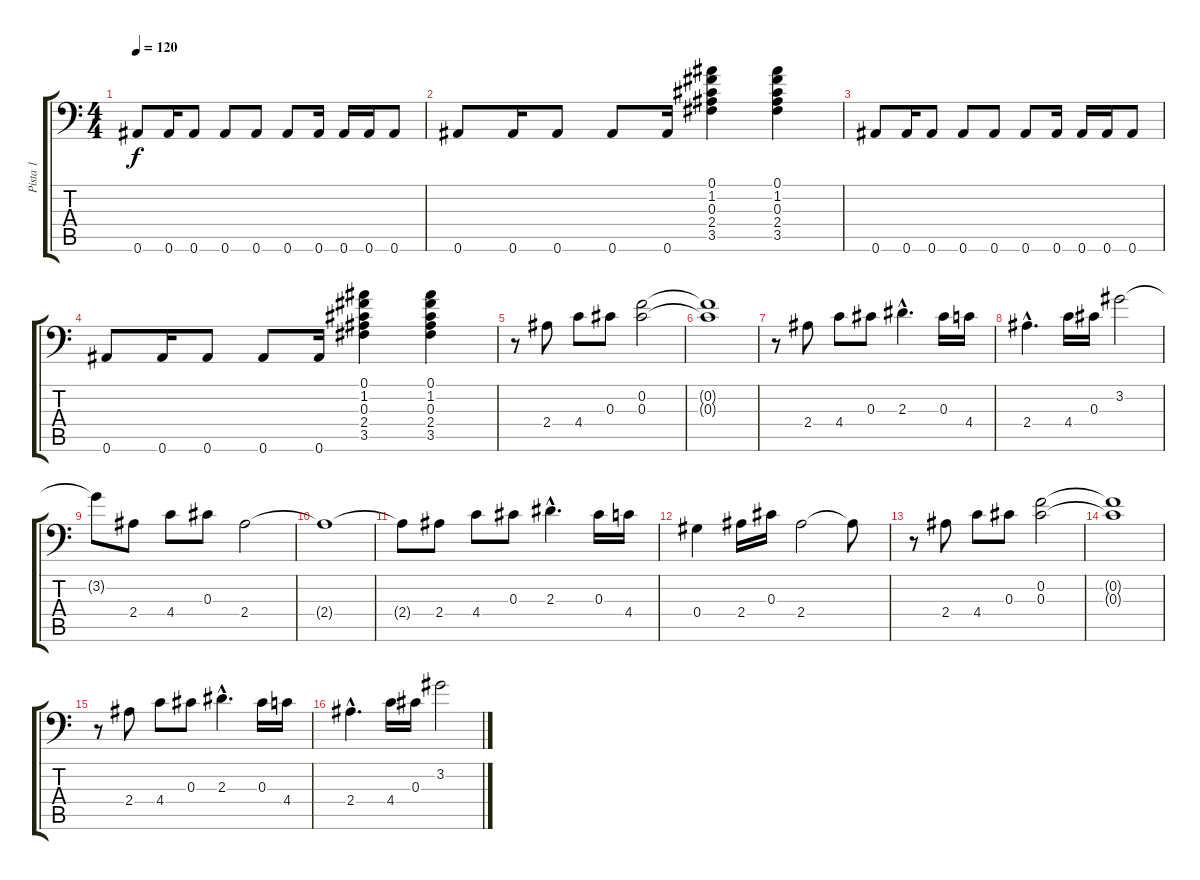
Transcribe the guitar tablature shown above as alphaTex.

\track ("Pista 1" "Pista 1") {instrument distortionguitar}
\staff {score tabs}
\tuning (Bb3 F3 Db3 Ab2 Eb2 Bb1) {hide}
\ts (4 4)
\tempo 120
\clef f4
\ks c
0.6.8{dy f} 0.6.16 0.6.8 0.6.8 0.6.8 0.6.8 0.6.16 0.6.16 0.6.16 0.6.8 |
0.6.8 0.6.16 0.6.8 0.6.8 0.6.16 (0.1 1.2 0.3 2.4 3.5).4 (0.1 1.2 0.3 2.4 3.5).4 |
0.6.8 0.6.16 0.6.8 0.6.8 0.6.8 0.6.8 0.6.16 0.6.16 0.6.16 0.6.8 |
0.6.8 0.6.16 0.6.8 0.6.8 0.6.16 (0.1 1.2 0.3 2.4 3.5).4 (0.1 1.2 0.3 2.4 3.5).4 |
r.8{volume 9 instrument electricguitarclean} 2.4.8 4.4.8 0.3.8 (0.2 0.3).2 |
(0.2{t} 0.3{t}).1 |
r.8 2.4.8 4.4.8 0.3.8 2.3{hac}.4{d} 0.3.16 4.4.16 |
2.4{hac}.4{d} 4.4.16 0.3.16 3.2.2 |
3.2{t}.8 2.4.8 4.4.8 0.3.8 2.4.2 |
2.4{t}.1 |
2.4{t}.8 2.4.8 4.4.8 0.3.8 2.3{hac}.4{d} 0.3.16 4.4.16 |
0.4.4 2.4.16 0.3.16 2.4.2 2.4{t}.8 |
r.8{instrument electricguitarclean} 2.4.8 4.4.8 0.3.8 (0.2 0.3).2 |
(0.2{t} 0.3{t}).1 |
r.8 2.4.8 4.4.8 0.3.8 2.3{hac}.4{d} 0.3.16 4.4.16 |
2.4{hac}.4{d} 4.4.16 0.3.16 3.2.2
